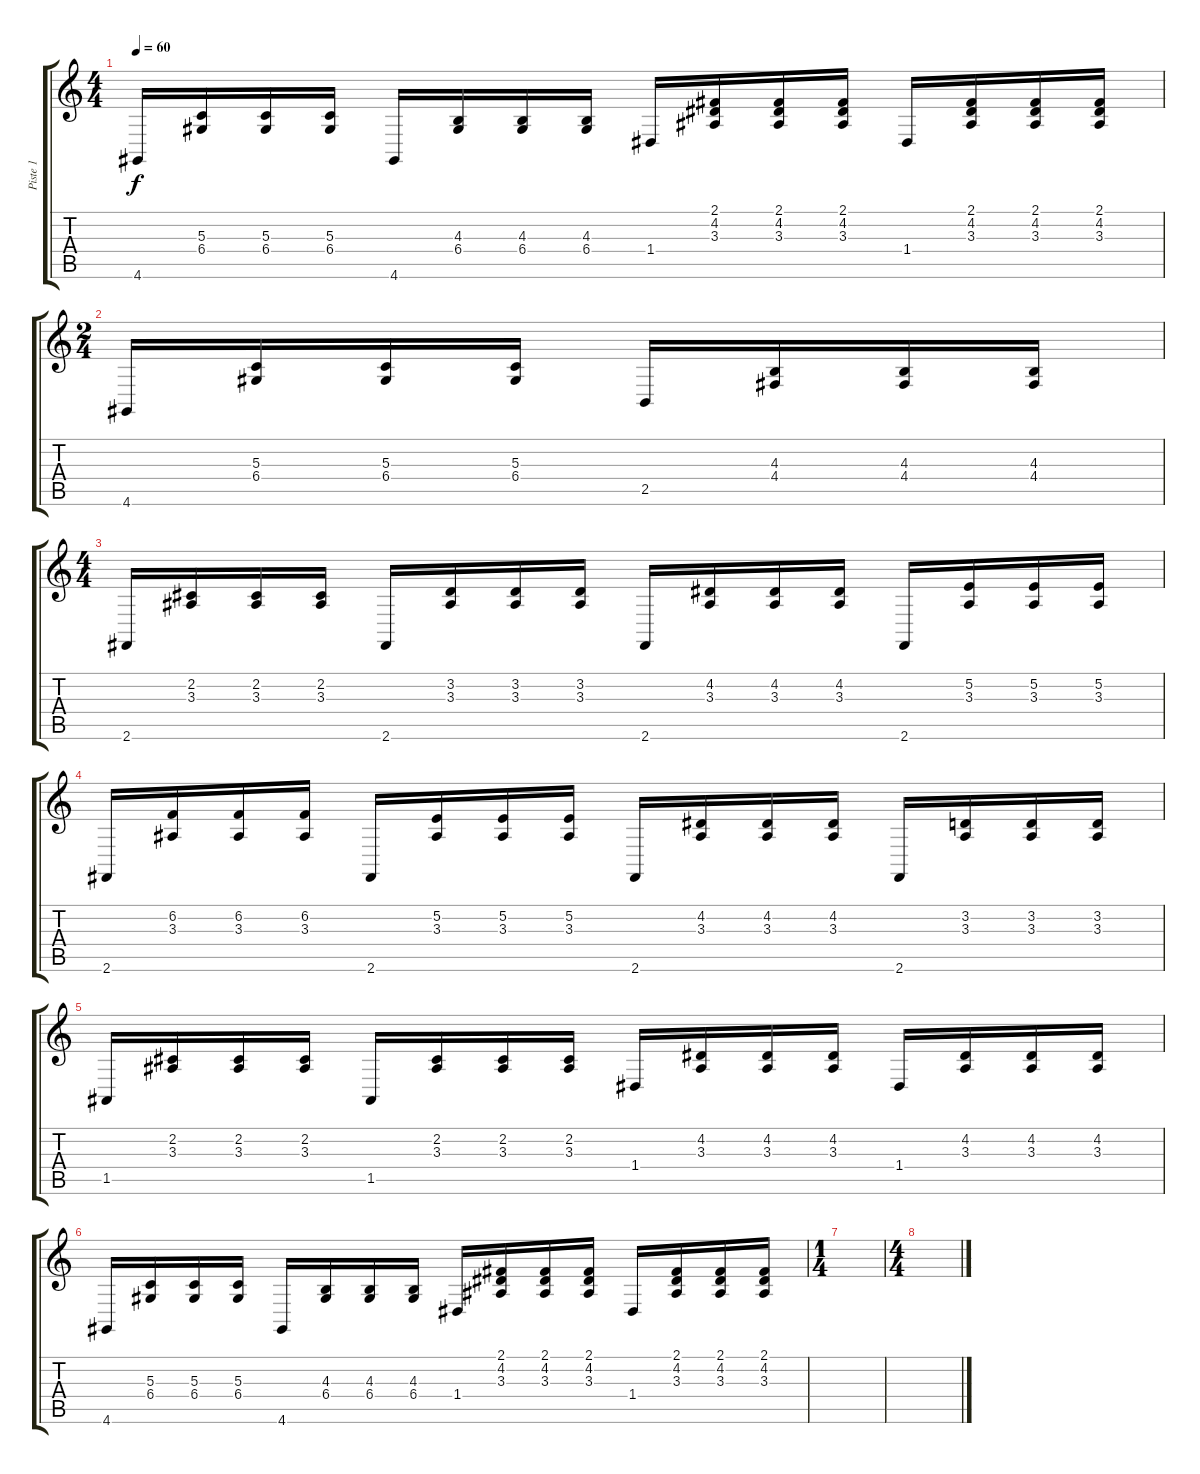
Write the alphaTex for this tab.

\track ("Piste 1" "Piste 1") {instrument piccolo}
\staff {score tabs}
\tuning (E4 B3 G3 D3 A2 E2) {hide}
\ts (4 4)
\tempo 60
\clef g2
\ks c
4.6.16{dy f} (5.3 6.4).16 (5.3 6.4).16 (5.3 6.4).16 4.6.16 (4.3 6.4).16 (4.3 6.4).16 (4.3 6.4).16 1.4.16 (2.1 4.2 3.3).16 (2.1 4.2 3.3).16 (2.1 4.2 3.3).16 1.4.16 (2.1 4.2 3.3).16 (2.1 4.2 3.3).16 (2.1 4.2 3.3).16 |
\ts (2 4)
4.6.16 (5.3 6.4).16 (5.3 6.4).16 (5.3 6.4).16 2.5.16 (4.3 4.4).16 (4.3 4.4).16 (4.3 4.4).16 |
\ts (4 4)
\section ("" "")
2.6.16 (2.2 3.3).16 (2.2 3.3).16 (2.2 3.3).16 2.6.16 (3.2 3.3).16 (3.2 3.3).16 (3.2 3.3).16 2.6.16 (4.2 3.3).16 (4.2 3.3).16 (4.2 3.3).16 2.6.16 (5.2 3.3).16 (5.2 3.3).16 (5.2 3.3).16 |
2.6.16 (6.2 3.3).16 (6.2 3.3).16 (6.2 3.3).16 2.6.16 (5.2 3.3).16 (5.2 3.3).16 (5.2 3.3).16 2.6.16 (4.2 3.3).16 (4.2 3.3).16 (4.2 3.3).16 2.6.16 (3.2 3.3).16 (3.2 3.3).16 (3.2 3.3).16 |
1.5.16 (2.2 3.3).16 (2.2 3.3).16 (2.2 3.3).16 1.5.16 (2.2 3.3).16 (2.2 3.3).16 (2.2 3.3).16 1.4.16 (4.2 3.3).16 (4.2 3.3).16 (4.2 3.3).16 1.4.16 (4.2 3.3).16 (4.2 3.3).16 (4.2 3.3).16 |
4.6.16 (5.3 6.4).16 (5.3 6.4).16 (5.3 6.4).16 4.6.16 (4.3 6.4).16 (4.3 6.4).16 (4.3 6.4).16 1.4.16 (2.1 4.2 3.3).16 (2.1 4.2 3.3).16 (2.1 4.2 3.3).16 1.4.16 (2.1 4.2 3.3).16 (2.1 4.2 3.3).16 (2.1 4.2 3.3).16 |
\ts (1 4)
|
\ts (4 4)
\section ("" "")
